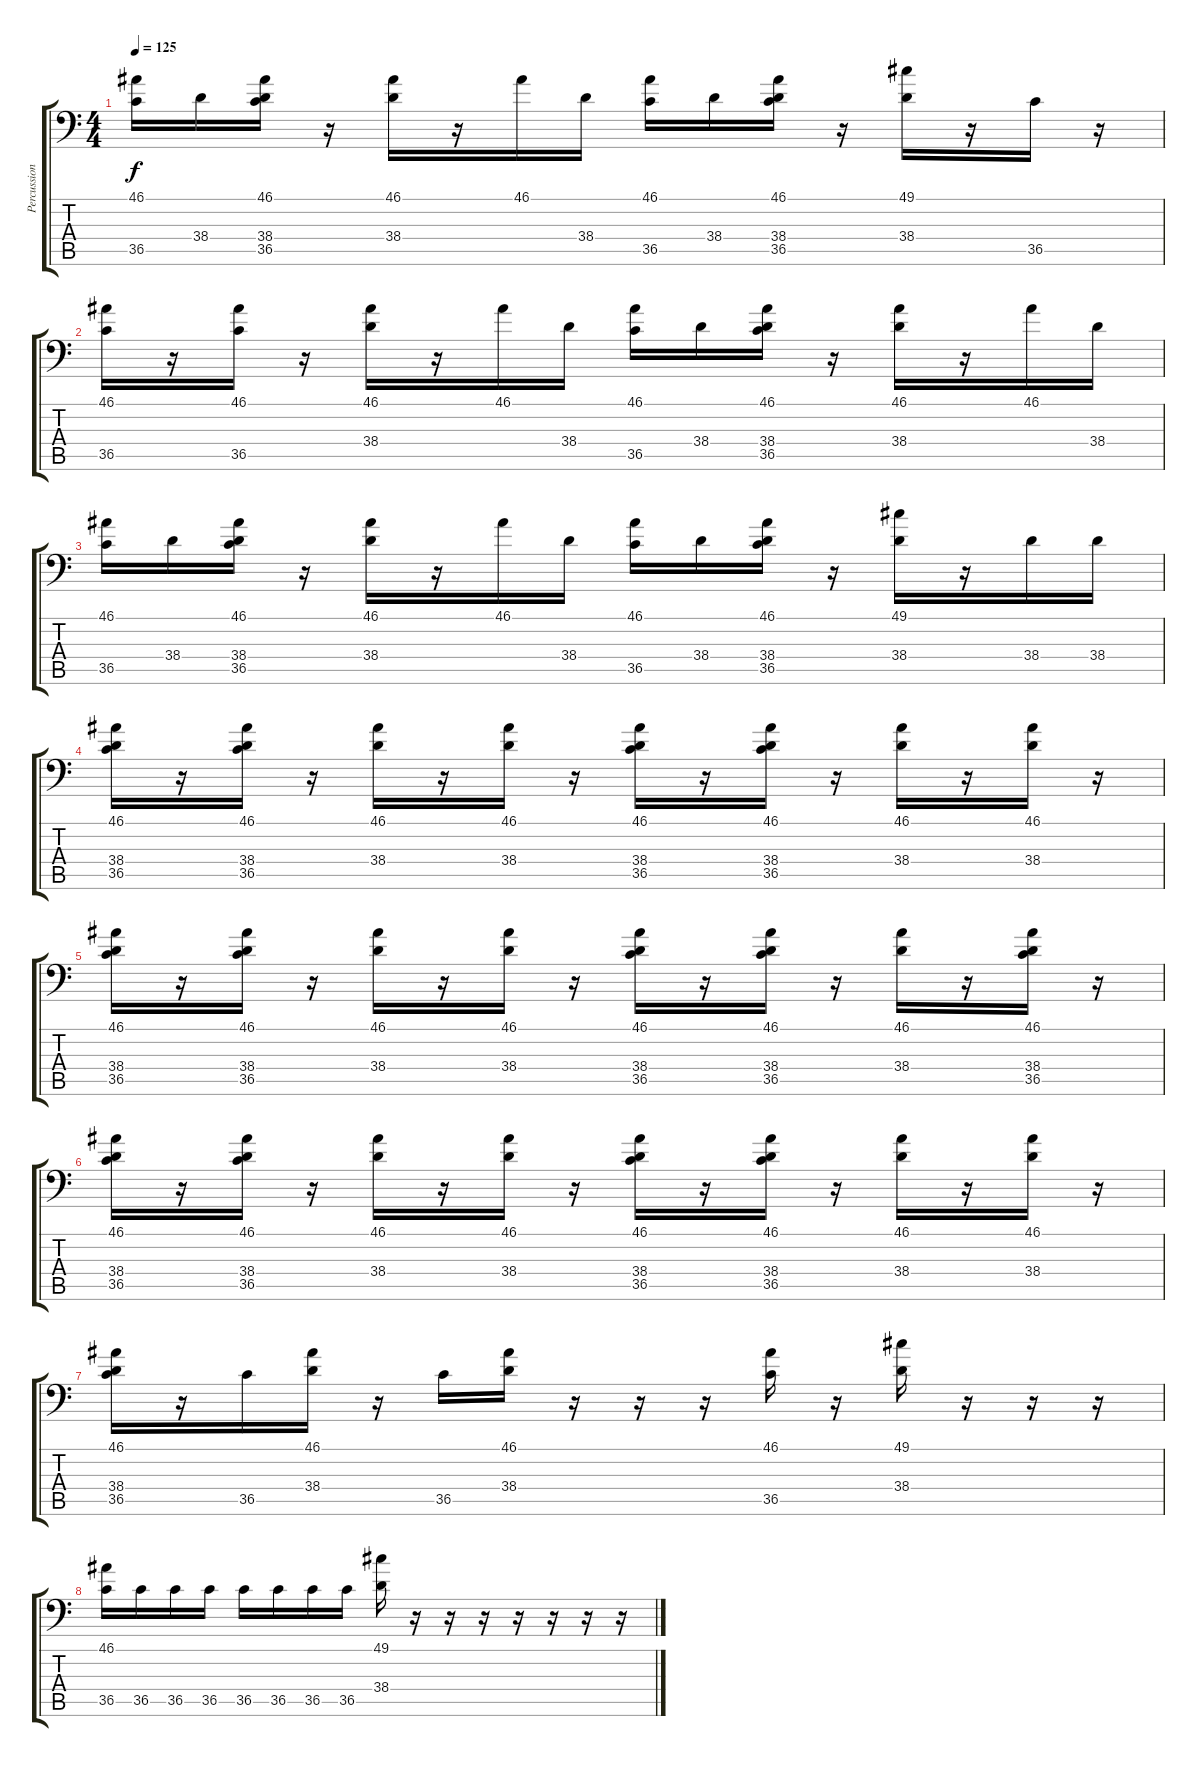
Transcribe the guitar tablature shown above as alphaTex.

\track ("Percussions" "Percussion") {instrument acousticgrandpiano}
\staff {score tabs}
\tuning (C-1 C-1 C-1 C-1 C-1 C-1) {hide}
\ts (4 4)
\tempo 125
\clef f4
\ks c
(46.1 36.5).16{dy f} 38.4.16 (46.1 38.4 36.5).16 r.16 (46.1 38.4).16 r.16 46.1.16 38.4.16 (46.1 36.5).16 38.4.16 (46.1 38.4 36.5).16 r.16 (49.1 38.4).16 r.16 36.5.16 r.16 |
(46.1 36.5).16 r.16 (46.1 36.5).16 r.16 (46.1 38.4).16 r.16 46.1.16 38.4.16 (46.1 36.5).16 38.4.16 (46.1 38.4 36.5).16 r.16 (46.1 38.4).16 r.16 46.1.16 38.4.16 |
(46.1 36.5).16 38.4.16 (46.1 38.4 36.5).16 r.16 (46.1 38.4).16 r.16 46.1.16 38.4.16 (46.1 36.5).16 38.4.16 (46.1 38.4 36.5).16 r.16 (49.1 38.4).16 r.16 38.4.16 38.4.16 |
(46.1 38.4 36.5).16 r.16 (46.1 38.4 36.5).16 r.16 (46.1 38.4).16 r.16 (46.1 38.4).16 r.16 (46.1 38.4 36.5).16 r.16 (46.1 38.4 36.5).16 r.16 (46.1 38.4).16 r.16 (46.1 38.4).16 r.16 |
(46.1 38.4 36.5).16 r.16 (46.1 38.4 36.5).16 r.16 (46.1 38.4).16 r.16 (46.1 38.4).16 r.16 (46.1 38.4 36.5).16 r.16 (46.1 38.4 36.5).16 r.16 (46.1 38.4).16 r.16 (46.1 38.4 36.5).16 r.16 |
(46.1 38.4 36.5).16 r.16 (46.1 38.4 36.5).16 r.16 (46.1 38.4).16 r.16 (46.1 38.4).16 r.16 (46.1 38.4 36.5).16 r.16 (46.1 38.4 36.5).16 r.16 (46.1 38.4).16 r.16 (46.1 38.4).16 r.16 |
(46.1 38.4 36.5).16 r.16 36.5.16 (46.1 38.4).16 r.16 36.5.16 (46.1 38.4).16 r.16 r.16 r.16 (46.1 36.5).16 r.16 (49.1 38.4).16 r.16 r.16 r.16 |
(46.1 36.5).16 36.5.16 36.5.16 36.5.16 36.5.16 36.5.16 36.5.16 36.5.16 (49.1 38.4).16 r.16 r.16 r.16 r.16 r.16 r.16 r.16
